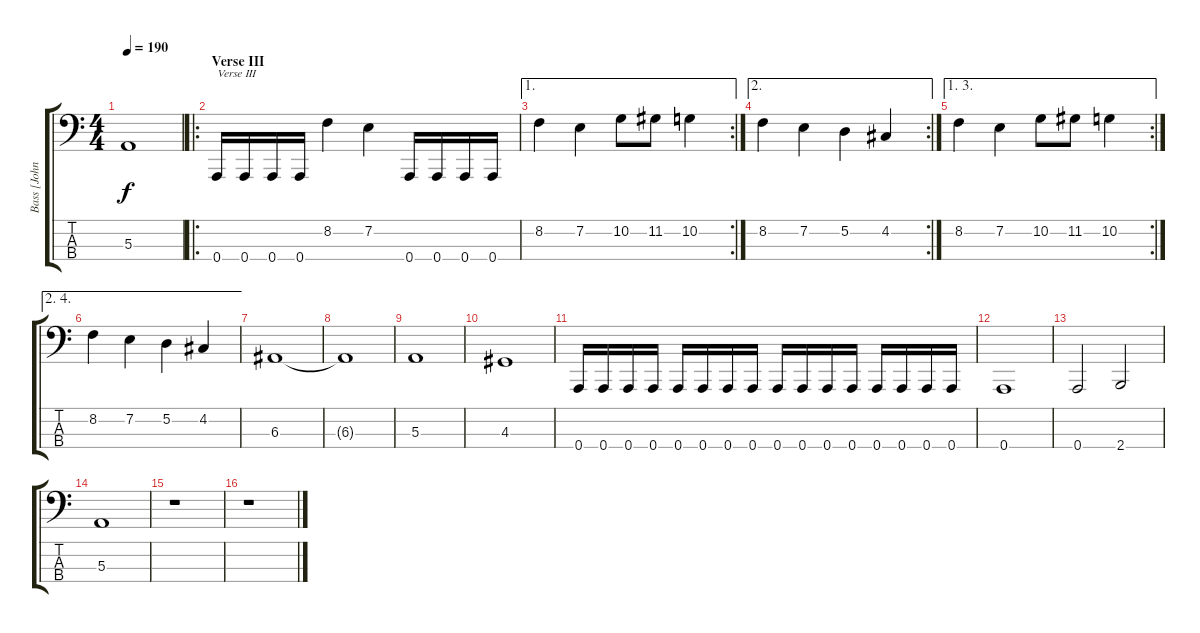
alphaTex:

\track ("Bass [John Vesano]" "Bass [John") {instrument electricbasspick}
\staff {score tabs}
\tuning (D2 A1 E1 A0) {hide}
\ts (4 4)
\tempo 190
\clef f4
\ks c
5.3.1{dy f} |
\ro
\section ("" "Verse III")
0.4.16{txt "Verse III"} 0.4.16 0.4.16 0.4.16 8.2.4 7.2.4 0.4.16 0.4.16 0.4.16 0.4.16 |
\ae 1
\rc 2
8.2.4 7.2.4 10.2.8 11.2.8 10.2.4 |
\ae 2
\rc 2
8.2.4 7.2.4 5.2.4 4.2.4 |
\ae (1 3)
\rc 2
8.2.4 7.2.4 10.2.8 11.2.8 10.2.4 |
\ae (2 4)
8.2.4 7.2.4 5.2.4 4.2.4 |
6.3.1 |
6.3{t}.1 |
5.3.1 |
4.3.1 |
0.4.16 0.4.16 0.4.16 0.4.16 0.4.16 0.4.16 0.4.16 0.4.16 0.4.16 0.4.16 0.4.16 0.4.16 0.4.16 0.4.16 0.4.16 0.4.16 |
0.4.1 |
0.4.2 2.4.2 |
5.3.1 |
r.1 |
r.1
